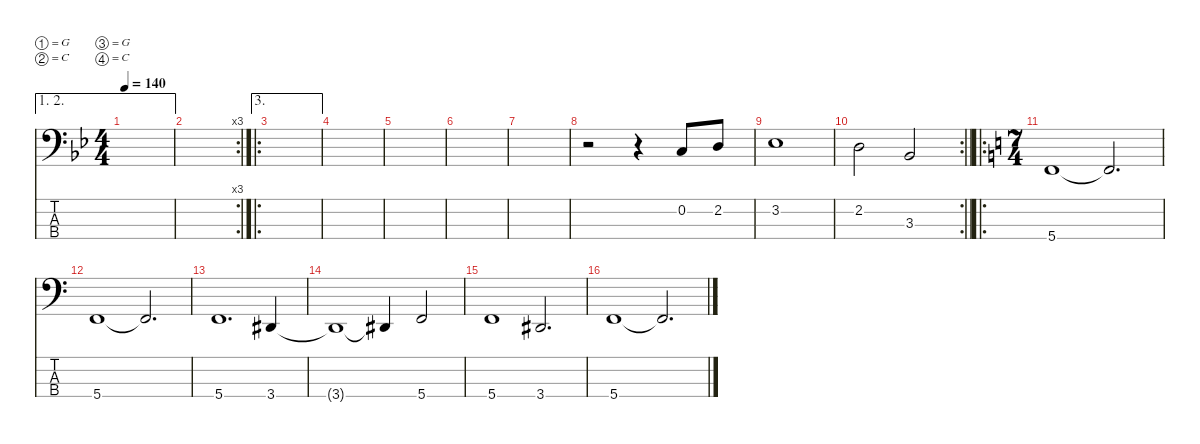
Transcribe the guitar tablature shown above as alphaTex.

\defaultSystemsLayout 4
\hideDynamics
\bracketExtendMode nobrackets
\singleTrackTrackNamePolicy hidden
\multiTrackTrackNamePolicy hidden
\firstSystemTrackNameMode fullname
\otherSystemsTrackNameOrientation horizontal
\track ("Bass" "bass") {instrument electricbassfinger}
\staff {score tabs}
\tuning (G2 C2 G1 C1)
\ae (1 2)
\ts (4 4)
\tempo 140
\clef f4
\ks gminor
|
\rc 3
|
\ae 3
\ro
|
|
|
|
|
r.2{beam Down} r.4{beam Down} 0.2{acc forcenatural}.8{beam Up} 2.2{acc forcenatural}.8{beam Up} |
3.2{acc b}.1{beam Down} |
\rc 2
\barLineRight lightlight
2.2{acc forcenatural}.2{beam Down} 3.3{acc b}.2{beam Up} |
\ro
\ts (7 4)
\beaming (8 6 4 4)
\ks aminor
5.4.1{beam Up} 5.4{t}.2{d beam Up} |
5.4.1{beam Up} 5.4{t}.2{d beam Up} |
5.4.1{d beam Up} 3.4{acc #}.4{beam Up} |
3.4{t acc #}.1{beam Up} 3.4{t acc #}.4{beam Up} 5.4.2{beam Up} |
5.4.1{beam Up} 3.4{acc #}.2{d beam Up} |
5.4.1{beam Up} 5.4{t}.2{d beam Up}
